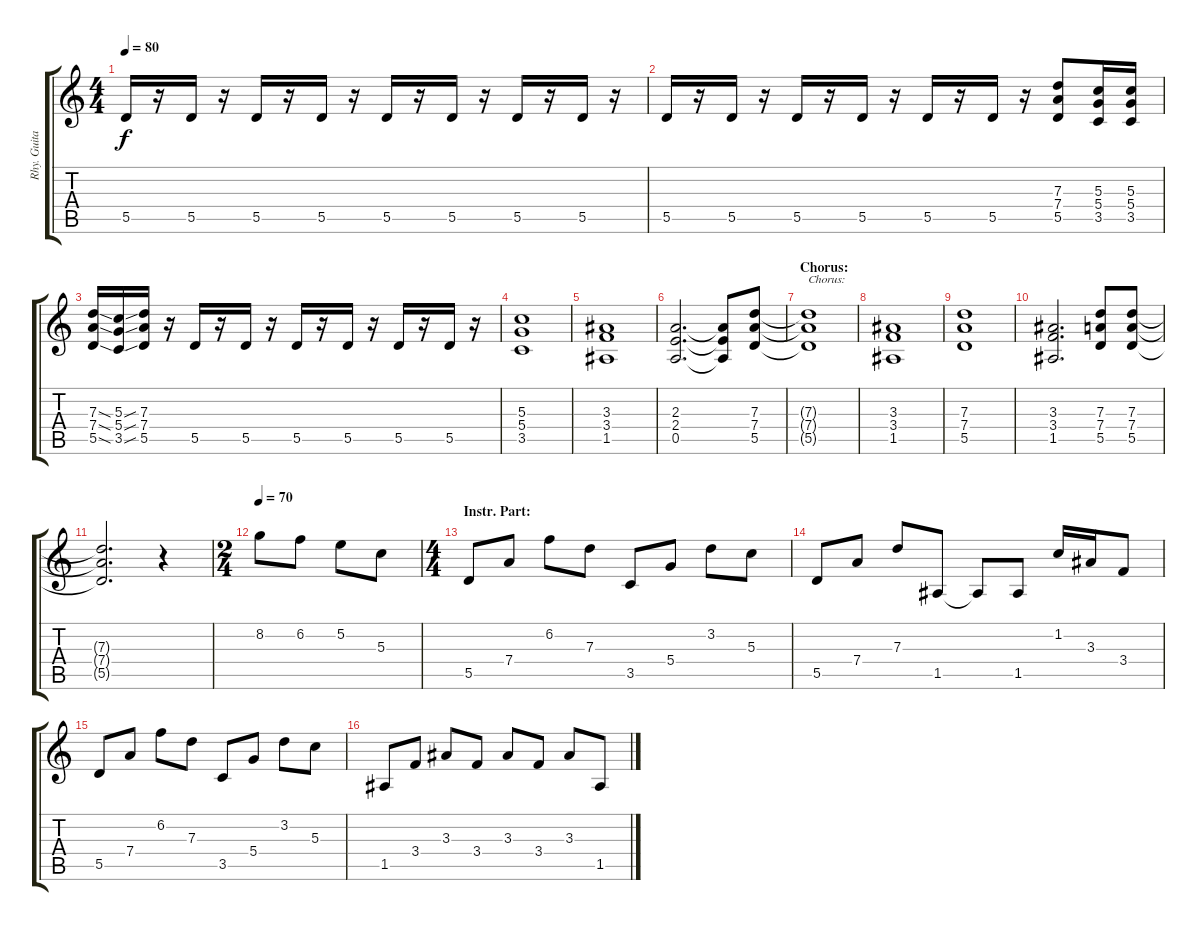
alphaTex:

\track ("Rhy. Guitar 2" "Rhy. Guita") {instrument distortionguitar}
\staff {score tabs}
\tuning (E4 B3 G3 D3 A2 E2) {hide}
\ts (4 4)
\tempo 80
\clef g2
\ks c
5.5.16{dy f} r.16 5.5.16 r.16 5.5.16 r.16 5.5.16 r.16 5.5.16 r.16 5.5.16 r.16 5.5.16 r.16 5.5.16 r.16 |
5.5.16 r.16 5.5.16 r.16 5.5.16 r.16 5.5.16 r.16 5.5.16 r.16 5.5.16 r.16 (7.3 7.4 5.5).8 (5.3 5.4 3.5).16 (5.3 5.4 3.5).16 |
(7.3{sod} 7.4{sod} 5.5{sod}).16 (5.3{sou} 5.4{sou} 3.5{sou}).16 (7.3 7.4 5.5).16 r.16 5.5.16 r.16 5.5.16 r.16 5.5.16 r.16 5.5.16 r.16 5.5.16 r.16 5.5.16 r.16 |
(5.3 5.4 3.5).1 |
(3.3 3.4 1.5).1 |
(2.3 2.4 0.5).2{d} (2.3{t} 2.4{t} 0.5{t}).8 (7.3 7.4 5.5).8 |
\section ("" "Chorus:")
(7.3{t} 7.4{t} 5.5{t}).1{txt "Chorus:"} |
(3.3 3.4 1.5).1 |
(7.3 7.4 5.5).1 |
(3.3 3.4 1.5).2{d} (7.3 7.4 5.5).8 (7.3 7.4 5.5).8 |
(7.3{t} 7.4{t} 5.5{t}).2{d} r.4 |
\ts (2 4)
\tempo 70
8.2.8{volume 10 instrument acousticguitarsteel} 6.2.8 5.2.8 5.3.8 |
\ts (4 4)
\section ("" "Instr. Part:")
5.5.8 7.4.8 6.2.8 7.3.8 3.5.8 5.4.8 3.2.8 5.3.8 |
5.5.8 7.4.8 7.3.8 1.5.8 1.5{t}.8 1.5.8 1.2.16 3.3.16 3.4.8 |
5.5.8 7.4.8 6.2.8 7.3.8 3.5.8 5.4.8 3.2.8 5.3.8 |
1.5.8 3.4.8 3.3.8 3.4.8 3.3.8 3.4.8 3.3.8 1.5.8
